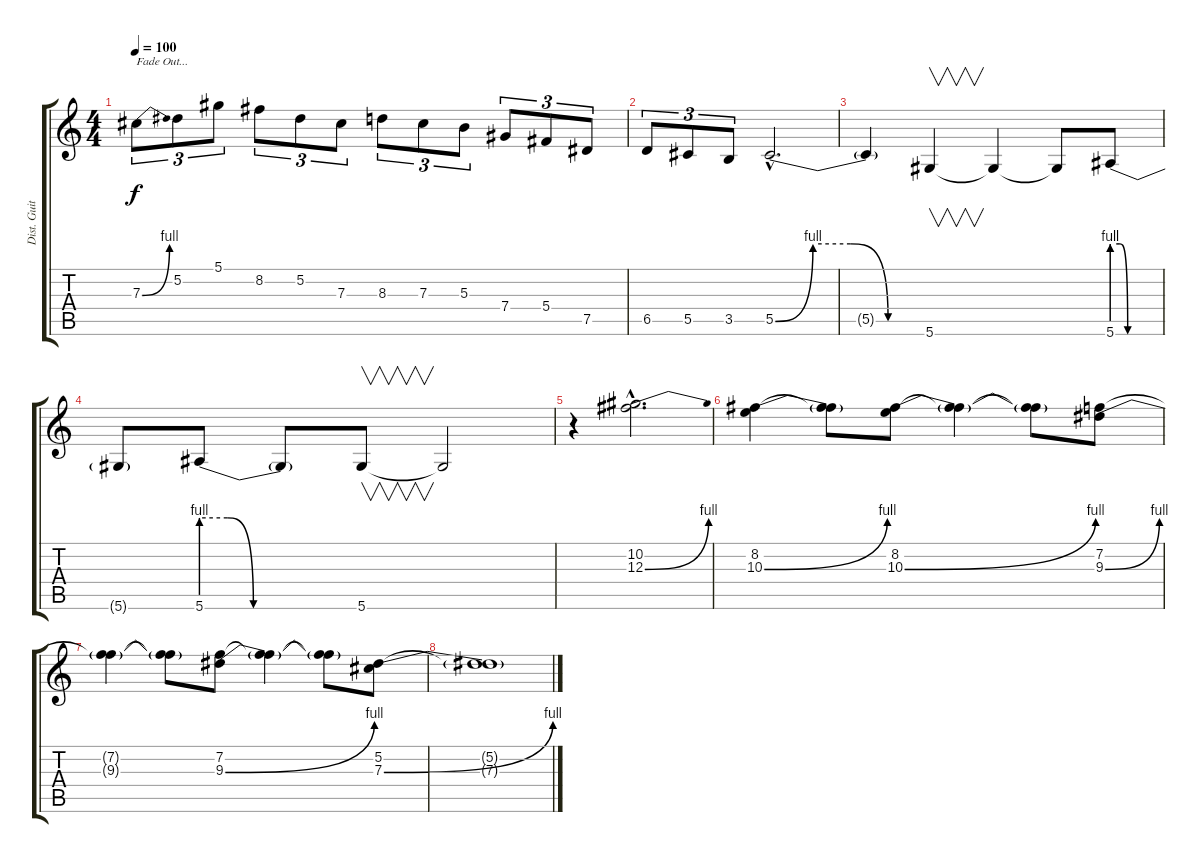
\track ("Dist. Guitar 1" "Dist. Guit") {instrument distortionguitar}
\staff {score tabs}
\tuning (Eb4 Bb3 Gb3 Db3 Ab2 Eb2) {hide}
\ts (4 4)
\tempo 100
\clef g2
\ks c
7.3{be (bend 0 0 60 4)}.8{tu (3 2) txt "Fade Out..." dy f volume 6} 5.2.8{tu (3 2)} 5.1.8{tu (3 2)} 8.2.8{tu (3 2)} 5.2.8{tu (3 2)} 7.3.8{tu (3 2)} 8.3.8{tu (3 2)} 7.3.8{tu (3 2)} 5.3.8{tu (3 2)} 7.4.8{tu (3 2)} 5.4.8{tu (3 2)} 7.5.8{tu (3 2)} |
6.5.8{tu (3 2)} 5.5.8{tu (3 2)} 3.5.8{tu (3 2)} 5.5{be (custom 0 0 15 4 30 4 45 0 60 0) hac}.2{d} |
5.5{t}.4{volume 2} 5.6.4{v} 5.6{t}.4 5.6{t}.8 5.6{be (custom 0 4 10 4 20 0 60 0)}.8 |
5.6{t}.8 5.6{be (custom 0 4 10 4 20 0 60 0)}.8 5.6{t}.8 5.6.8{v} 5.6{t}.2 |
r.4{volume 1} (10.2{hac} 12.3{be (bend 0 0 60 4) hac}).2{d} |
(8.2 10.3{be (bend 0 0 60 4)}).4 (8.2{t} 10.3{t}).8 (8.2 10.3{be (bend 0 0 60 4)}).8 (8.2{t} 10.3{t}).4 (8.2{t} 10.3{t}).8 (7.2 9.3{be (bend 0 0 60 4)}).8 |
(7.2{t} 9.3{t}).4 (7.2{t} 9.3{t}).8 (7.2 9.3{be (bend 0 0 60 4)}).8 (7.2{t} 9.3{t}).4 (7.2{t} 9.3{t}).8 (5.2 7.3{be (bend 0 0 60 4)}).8 |
(5.2{t} 7.3{t}).1
